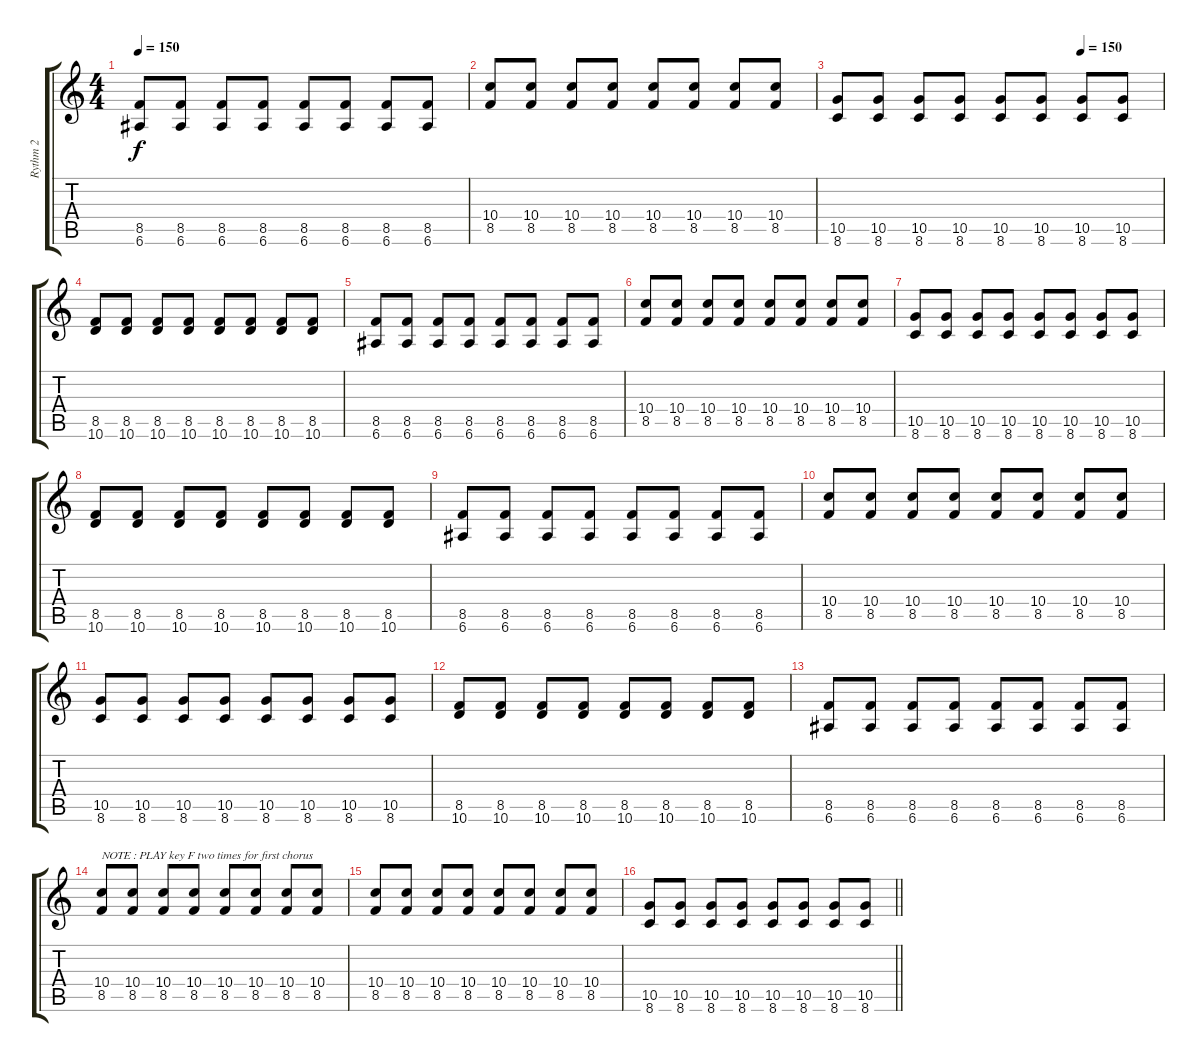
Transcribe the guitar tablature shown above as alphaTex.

\track ("Rythm 2" "Rythm 2") {instrument overdrivenguitar}
\staff {score tabs}
\tuning (E4 B3 G3 D3 A2 E2) {hide}
\ts (4 4)
\tempo 150
\clef g2
\ks c
(8.5 6.6).8{dy f} (8.5 6.6).8 (8.5 6.6).8 (8.5 6.6).8 (8.5 6.6).8 (8.5 6.6).8 (8.5 6.6).8 (8.5 6.6).8 |
(10.4 8.5).8 (10.4 8.5).8 (10.4 8.5).8 (10.4 8.5).8 (10.4 8.5).8 (10.4 8.5).8 (10.4 8.5).8 (10.4 8.5).8 |
\tempo (150 0.75)
(10.5 8.6).8 (10.5 8.6).8 (10.5 8.6).8 (10.5 8.6).8 (10.5 8.6).8 (10.5 8.6).8 (10.5 8.6).8 (10.5 8.6).8 |
(8.5 10.6).8 (8.5 10.6).8 (8.5 10.6).8 (8.5 10.6).8 (8.5 10.6).8 (8.5 10.6).8 (8.5 10.6).8 (8.5 10.6).8 |
(8.5 6.6).8 (8.5 6.6).8 (8.5 6.6).8 (8.5 6.6).8 (8.5 6.6).8 (8.5 6.6).8 (8.5 6.6).8 (8.5 6.6).8 |
(10.4 8.5).8 (10.4 8.5).8 (10.4 8.5).8 (10.4 8.5).8 (10.4 8.5).8 (10.4 8.5).8 (10.4 8.5).8 (10.4 8.5).8 |
(10.5 8.6).8 (10.5 8.6).8 (10.5 8.6).8 (10.5 8.6).8 (10.5 8.6).8 (10.5 8.6).8 (10.5 8.6).8 (10.5 8.6).8 |
(8.5 10.6).8 (8.5 10.6).8 (8.5 10.6).8 (8.5 10.6).8 (8.5 10.6).8 (8.5 10.6).8 (8.5 10.6).8 (8.5 10.6).8 |
(8.5 6.6).8 (8.5 6.6).8 (8.5 6.6).8 (8.5 6.6).8 (8.5 6.6).8 (8.5 6.6).8 (8.5 6.6).8 (8.5 6.6).8 |
(10.4 8.5).8 (10.4 8.5).8 (10.4 8.5).8 (10.4 8.5).8 (10.4 8.5).8 (10.4 8.5).8 (10.4 8.5).8 (10.4 8.5).8 |
(10.5 8.6).8 (10.5 8.6).8 (10.5 8.6).8 (10.5 8.6).8 (10.5 8.6).8 (10.5 8.6).8 (10.5 8.6).8 (10.5 8.6).8 |
(8.5 10.6).8 (8.5 10.6).8 (8.5 10.6).8 (8.5 10.6).8 (8.5 10.6).8 (8.5 10.6).8 (8.5 10.6).8 (8.5 10.6).8 |
(8.5 6.6).8 (8.5 6.6).8 (8.5 6.6).8 (8.5 6.6).8 (8.5 6.6).8 (8.5 6.6).8 (8.5 6.6).8 (8.5 6.6).8 |
(10.4 8.5).8{txt "NOTE : PLAY key F two times for first chorus"} (10.4 8.5).8 (10.4 8.5).8 (10.4 8.5).8 (10.4 8.5).8 (10.4 8.5).8 (10.4 8.5).8 (10.4 8.5).8 |
(10.4 8.5).8 (10.4 8.5).8 (10.4 8.5).8 (10.4 8.5).8 (10.4 8.5).8 (10.4 8.5).8 (10.4 8.5).8 (10.4 8.5).8 |
\barLineRight lightlight
(10.5 8.6).8 (10.5 8.6).8 (10.5 8.6).8 (10.5 8.6).8 (10.5 8.6).8 (10.5 8.6).8 (10.5 8.6).8 (10.5 8.6).8
